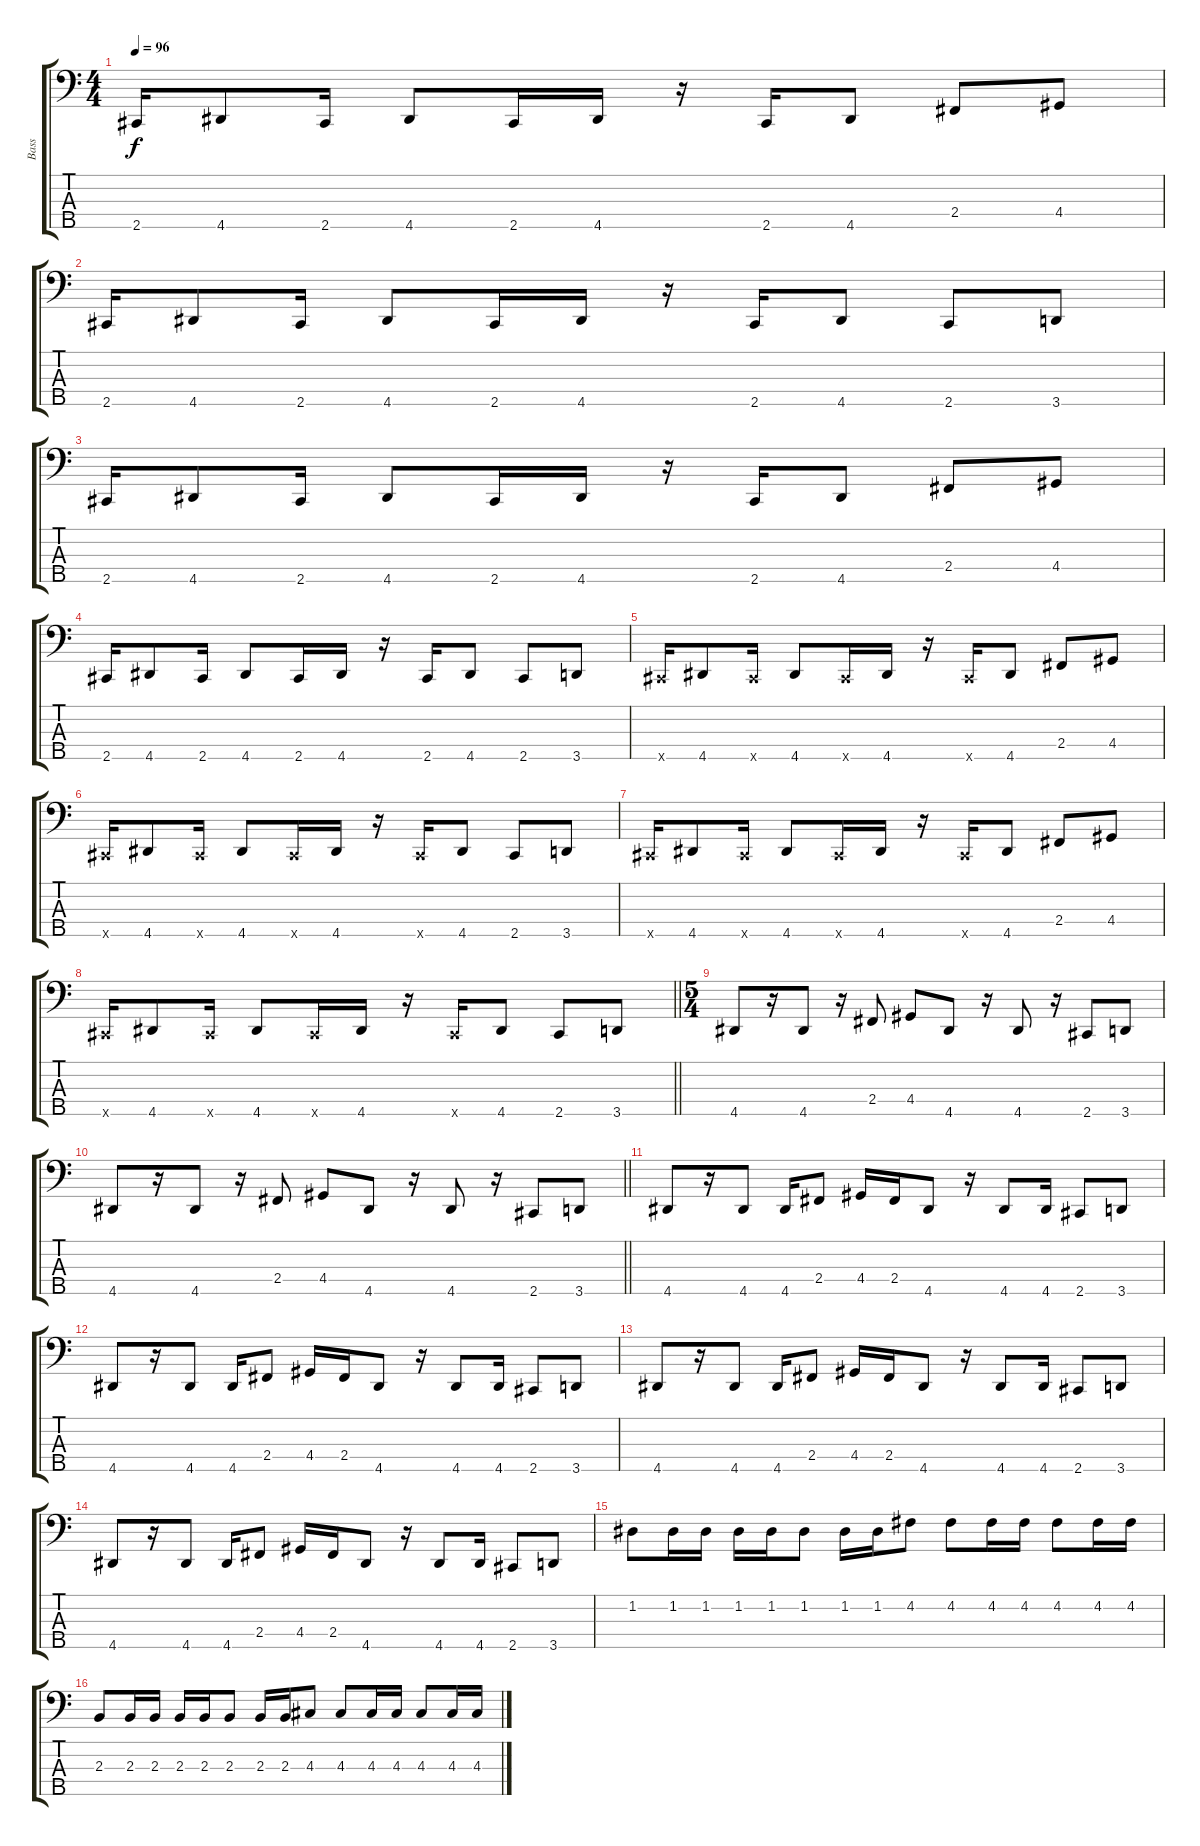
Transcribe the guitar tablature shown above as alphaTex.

\track ("Bass" "Bass") {instrument electricbassfinger}
\staff {score tabs}
\tuning (G2 D2 A1 E1 B0) {hide}
\ts (4 4)
\tempo 96
\clef f4
\ks c
2.5.16{dy f} 4.5.8 2.5.16 4.5.8 2.5.16 4.5.16 r.16 2.5.16 4.5.8 2.4.8 4.4.8 |
2.5.16 4.5.8 2.5.16 4.5.8 2.5.16 4.5.16 r.16 2.5.16 4.5.8 2.5.8 3.5.8 |
2.5.16 4.5.8 2.5.16 4.5.8 2.5.16 4.5.16 r.16 2.5.16 4.5.8 2.4.8 4.4.8 |
2.5.16 4.5.8 2.5.16 4.5.8 2.5.16 4.5.16 r.16 2.5.16 4.5.8 2.5.8 3.5.8 |
2.5{x}.16 4.5.8 2.5{x}.16 4.5.8 2.5{x}.16 4.5.16 r.16 2.5{x}.16 4.5.8 2.4.8 4.4.8 |
2.5{x}.16 4.5.8 2.5{x}.16 4.5.8 2.5{x}.16 4.5.16 r.16 2.5{x}.16 4.5.8 2.5.8 3.5.8 |
2.5{x}.16 4.5.8 2.5{x}.16 4.5.8 2.5{x}.16 4.5.16 r.16 2.5{x}.16 4.5.8 2.4.8 4.4.8 |
\barLineRight lightlight
2.5{x}.16 4.5.8 2.5{x}.16 4.5.8 2.5{x}.16 4.5.16 r.16 2.5{x}.16 4.5.8 2.5.8 3.5.8 |
\ts (5 4)
\section ("" "")
4.5.8 r.16 4.5.8 r.16 2.4.8 4.4.8 4.5.8 r.16 4.5.8 r.16 2.5.8 3.5.8 |
\barLineRight lightlight
4.5.8 r.16 4.5.8 r.16 2.4.8 4.4.8 4.5.8 r.16 4.5.8 r.16 2.5.8 3.5.8 |
\section ("" "")
4.5.8 r.16 4.5.8 4.5.16 2.4.8 4.4.16 2.4.16 4.5.8 r.16 4.5.8 4.5.16 2.5.8 3.5.8 |
4.5.8 r.16 4.5.8 4.5.16 2.4.8 4.4.16 2.4.16 4.5.8 r.16 4.5.8 4.5.16 2.5.8 3.5.8 |
4.5.8 r.16 4.5.8 4.5.16 2.4.8 4.4.16 2.4.16 4.5.8 r.16 4.5.8 4.5.16 2.5.8 3.5.8 |
4.5.8 r.16 4.5.8 4.5.16 2.4.8 4.4.16 2.4.16 4.5.8 r.16 4.5.8 4.5.16 2.5.8 3.5.8 |
1.2.8 1.2.16 1.2.16 1.2.16 1.2.16 1.2.8 1.2.16 1.2.16 4.2.8 4.2.8 4.2.16 4.2.16 4.2.8 4.2.16 4.2.16 |
2.3.8 2.3.16 2.3.16 2.3.16 2.3.16 2.3.8 2.3.16 2.3.16 4.3.8 4.3.8 4.3.16 4.3.16 4.3.8 4.3.16 4.3.16
